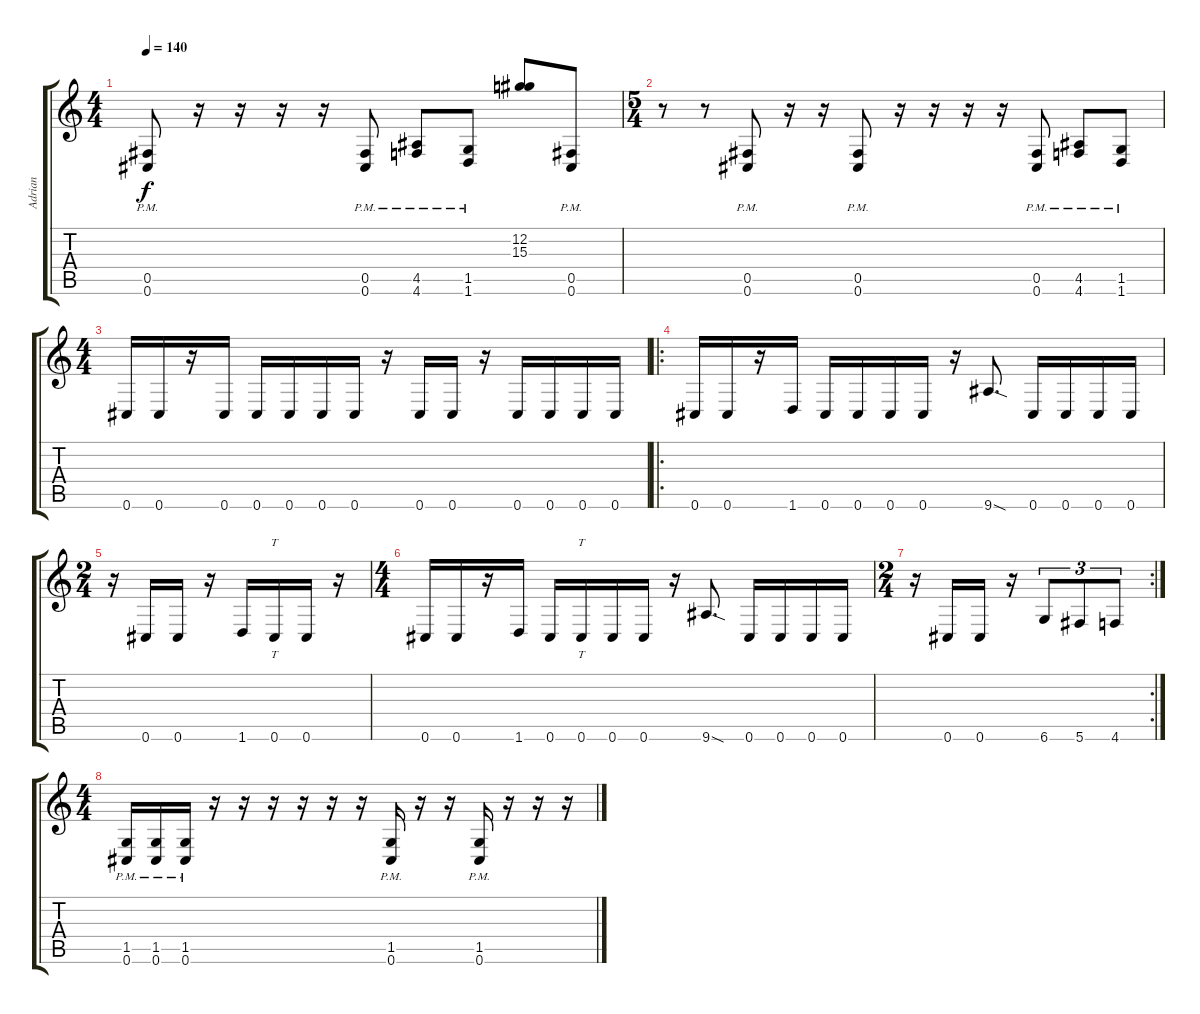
\track ("Adrian" "Adrian") {instrument distortionguitar}
\staff {score tabs}
\tuning (Db4 Ab3 E3 B2 Gb2 Db2) {hide}
\ts (4 4)
\tempo 140
\clef g2
\ks c
(0.5{pm} 0.6{pm}).8{dy f} r.16 r.16 r.16 r.16 (0.5{pm} 0.6{pm}).8 (4.5{pm} 4.6{pm}).8 (1.5{pm} 1.6{pm}).8 (12.2 15.3).8 (0.5{pm} 0.6{pm}).8 |
\ts (5 4)
r.8 r.8 (0.5{pm} 0.6{pm}).8 r.16 r.16 (0.5{pm} 0.6{pm}).8 r.16 r.16 r.16 r.16 (0.5{pm} 0.6{pm}).8 (4.5{pm} 4.6{pm}).8 (1.5{pm} 1.6{pm}).8 |
\ts (4 4)
0.6.16 0.6.16 r.16 0.6.16 0.6.16 0.6.16 0.6.16 0.6.16 r.16 0.6.16 0.6.16 r.16 0.6.16 0.6.16 0.6.16 0.6.16 |
\ro
0.6.16 0.6.16 r.16 1.6.16 0.6.16 0.6.16 0.6.16 0.6.16 r.16 9.6{sod}.8{d} 0.6.16 0.6.16 0.6.16 0.6.16 |
\ts (2 4)
r.16 0.6.16 0.6.16 r.16 1.6.16 0.6.16{tt} 0.6.16 r.16 |
\ts (4 4)
0.6.16 0.6.16 r.16 1.6.16 0.6.16 0.6.16{tt} 0.6.16 0.6.16 r.16 9.6{sod}.8{d} 0.6.16 0.6.16 0.6.16 0.6.16 |
\rc 2
\ts (2 4)
r.16 0.6.16 0.6.16 r.16 6.6.8{tu (3 2)} 5.6.8{tu (3 2)} 4.6.8{tu (3 2)} |
\ts (4 4)
(1.5{pm} 0.6{pm}).16 (1.5{pm} 0.6{pm}).16 (1.5{pm} 0.6{pm}).16 r.16 r.16 r.16 r.16 r.16 r.16 (1.5{pm} 0.6{pm}).16 r.16 r.16 (1.5{pm} 0.6{pm}).16 r.16 r.16 r.16
